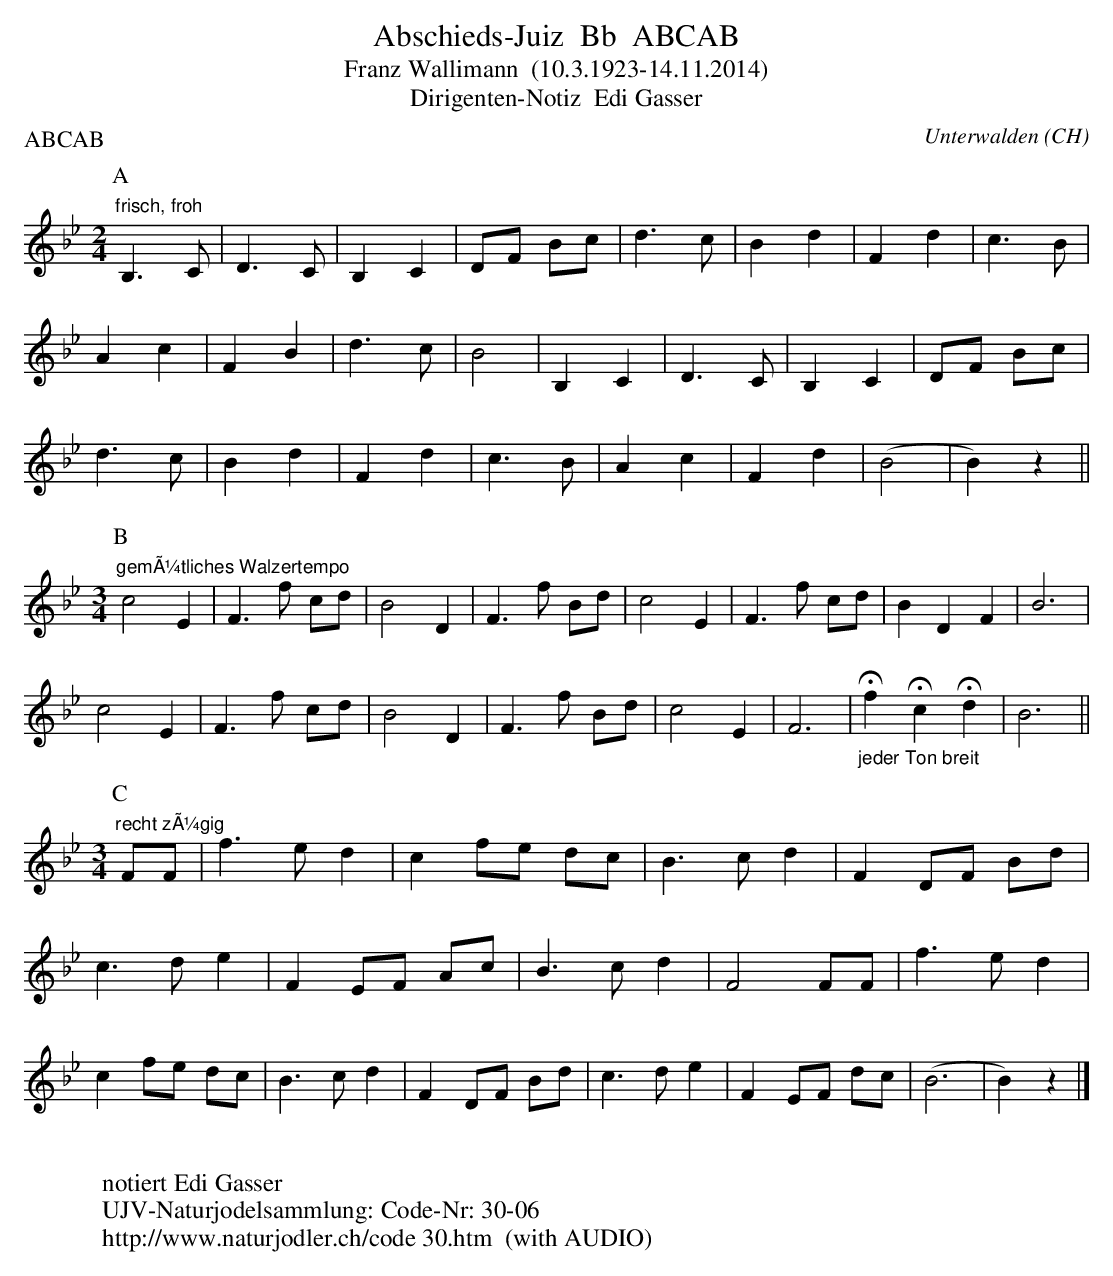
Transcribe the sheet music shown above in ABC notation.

X:1
T:Abschieds-Juiz  Bb  ABCAB
T:Franz Wallimann  (10.3.1923-14.11.2014)
T:Dirigenten-Notiz  Edi Gasser
C:Unterwalden (CH)
P:ABCAB
M:2/4
L:1/4
K:Bbmaj
[P:A] "frisch, froh" B,>C | D>C | B,C | D/2F/2 B/2c/2 | d>c | Bd | Fd | c>YB |
Ac | FB | d>c | B2 | B,C | D>C | B,C | D/2F/2 B/2c/2 |
d>c | Bd | Fd | c>B | Ac | Fd | (B2 | B)z ||
M:3/4
[P:B] "gemÃ¼tliches Walzertempo" c2E | F>f c/2d/2 | B2D | F>f B/2d/2 | c2E | F>f c/2d/2 | BDF | B3 |
c2E | F>f c/2d/2 | B2D | F>f B/2d/2 | c2E | F3 | "_jeder Ton breit" !fermata!f!fermata! c!fermata!d | B3 ||
M:3/4
L:1/8
[P:C] "recht zÃ¼gig" FF | f3e d2 | c2fe dc | B3cd2 | F2DF Bd |
c3de2 | F2EF Ac | B3cd2 | F4FF | f3ed2 |
c2fe dc | B3cd2 | F2DF Bd | c3de2 | F2EF dc | (B6 | B2)z2 |]
W:
W:notiert Edi Gasser
W:UJV-Naturjodelsammlung: Code-Nr: 30-06
W:http://www.naturjodler.ch/code 30.htm  (with AUDIO)
